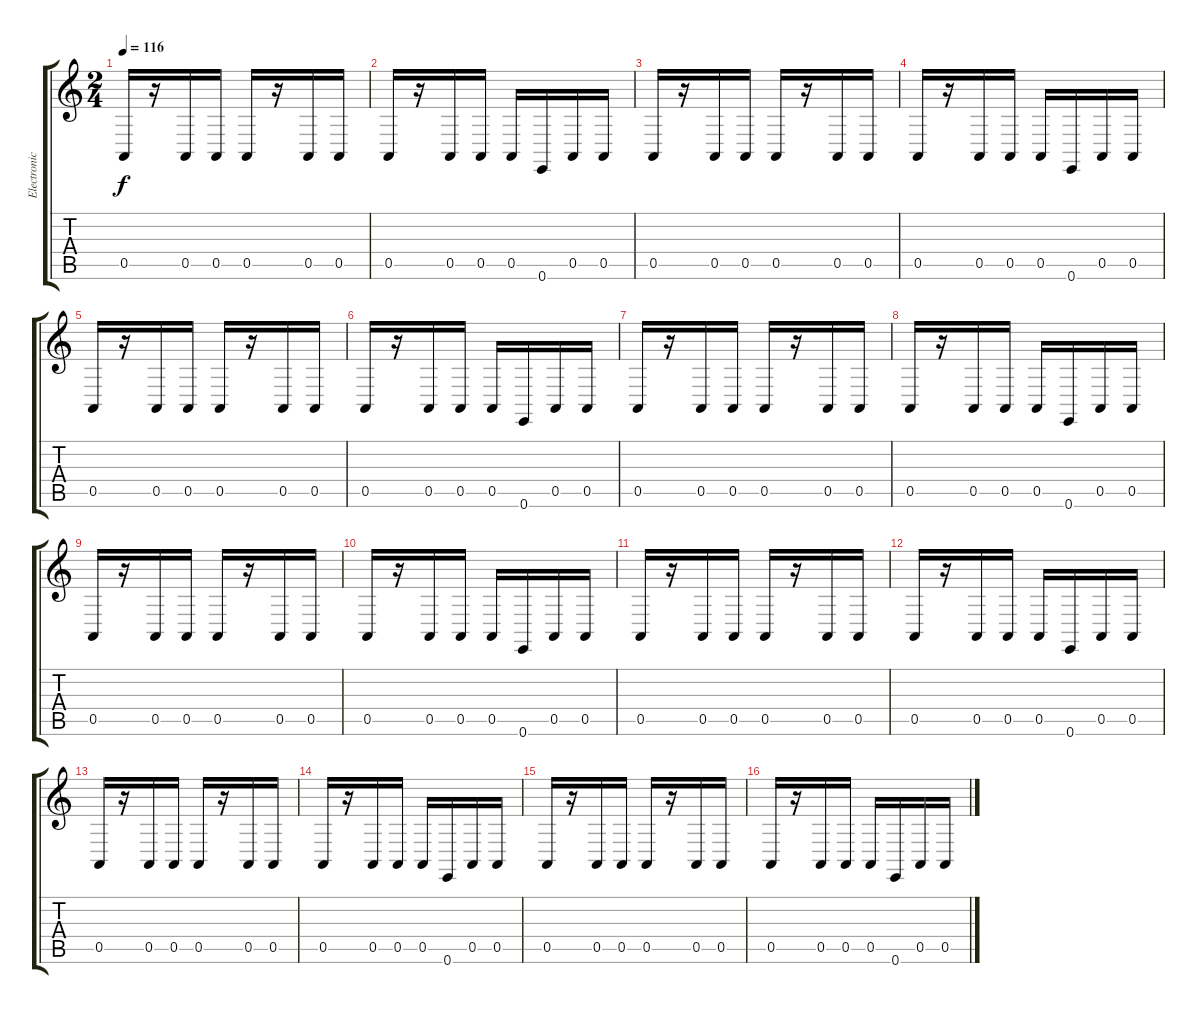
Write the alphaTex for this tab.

\track ("Electronic Percussions II" "Electronic") {instrument melodictom}
\staff {score tabs}
\tuning (E4 B3 G3 D3 A2 E2) {hide}
\ts (2 4)
\tempo 116
\clef g2
\ks c
0.5.16{dy f} r.16 0.5.16 0.5.16 0.5.16 r.16 0.5.16 0.5.16 |
0.5.16 r.16 0.5.16 0.5.16 0.5.16 0.6.16 0.5.16 0.5.16 |
0.5.16 r.16 0.5.16 0.5.16 0.5.16 r.16 0.5.16 0.5.16 |
0.5.16 r.16 0.5.16 0.5.16 0.5.16 0.6.16 0.5.16 0.5.16 |
0.5.16 r.16 0.5.16 0.5.16 0.5.16 r.16 0.5.16 0.5.16 |
0.5.16 r.16 0.5.16 0.5.16 0.5.16 0.6.16 0.5.16 0.5.16 |
0.5.16 r.16 0.5.16 0.5.16 0.5.16 r.16 0.5.16 0.5.16 |
0.5.16 r.16 0.5.16 0.5.16 0.5.16 0.6.16 0.5.16 0.5.16 |
0.5.16 r.16 0.5.16 0.5.16 0.5.16 r.16 0.5.16 0.5.16 |
0.5.16 r.16 0.5.16 0.5.16 0.5.16 0.6.16 0.5.16 0.5.16 |
0.5.16 r.16 0.5.16 0.5.16 0.5.16 r.16 0.5.16 0.5.16 |
0.5.16 r.16 0.5.16 0.5.16 0.5.16 0.6.16 0.5.16 0.5.16 |
0.5.16 r.16 0.5.16 0.5.16 0.5.16 r.16 0.5.16 0.5.16 |
0.5.16 r.16 0.5.16 0.5.16 0.5.16 0.6.16 0.5.16 0.5.16 |
0.5.16 r.16 0.5.16 0.5.16 0.5.16 r.16 0.5.16 0.5.16 |
0.5.16 r.16 0.5.16 0.5.16 0.5.16 0.6.16 0.5.16 0.5.16
